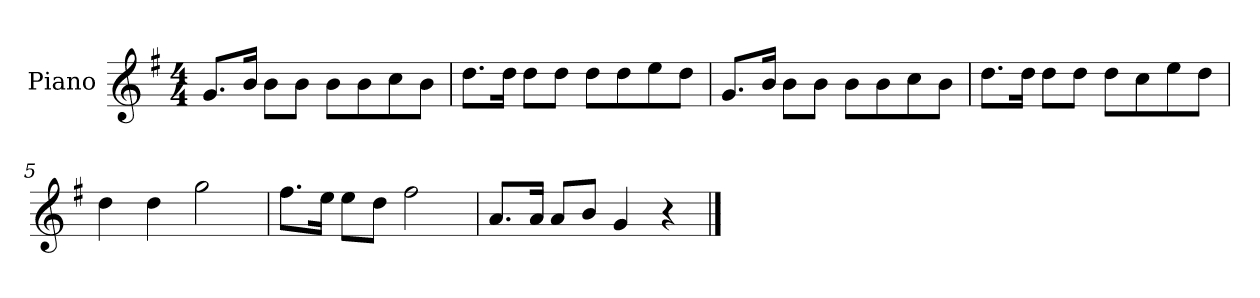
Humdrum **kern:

**kern
*part1
*staff1
*I"Piano
*I'P-no
*clefG2
*k[f#]
*M4/4
*MM90
=1
8.g/L
16b/Jk
8b\L
8b\J
8b\L
8b\
8cc\
8b\J
=2
8.dd\L
16dd\Jk
8dd\L
8dd\J
8dd\L
8dd\
8ee\
8dd\J
=3
8.g/L
16b/Jk
8b\L
8b\J
8b\L
8b\
8cc\
8b\J
=4
8.dd\L
16dd\Jk
8dd\L
8dd\J
8dd\L
8cc\
8ee\
8dd\J
=5
4dd\
4dd\
2gg\
!!LO:LB:g=z
=6
8.ff#\L
16ee\Jk
8ee\L
8dd\J
2ff#\
=7
8.a/L
16a/Jk
8a/L
8b/J
4g/
4r
==
*-
